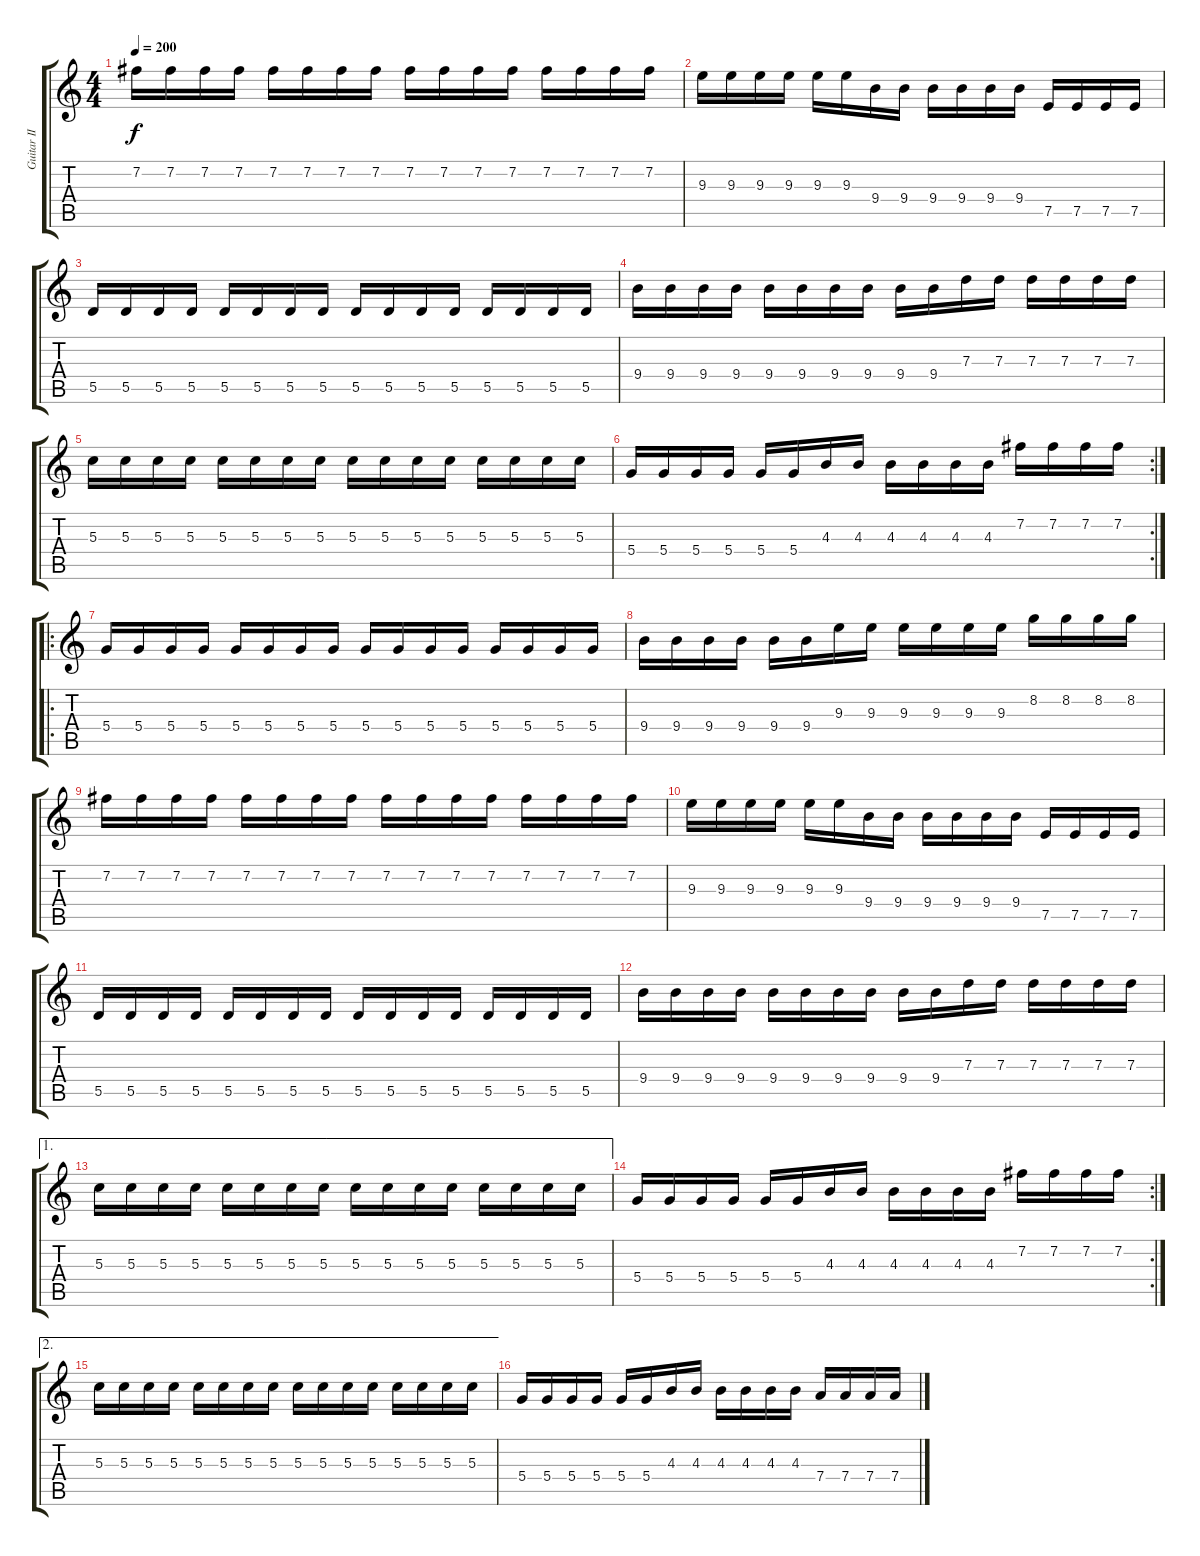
\track ("Guitar II" "Guitar II") {instrument distortionguitar}
\staff {score tabs}
\tuning (E4 B3 G3 D3 A2 E2) {hide}
\ts (4 4)
\tempo 200
\clef g2
\ks c
7.2.16{dy f} 7.2.16 7.2.16 7.2.16 7.2.16 7.2.16 7.2.16 7.2.16 7.2.16 7.2.16 7.2.16 7.2.16 7.2.16 7.2.16 7.2.16 7.2.16 |
9.3.16 9.3.16 9.3.16 9.3.16 9.3.16 9.3.16 9.4.16 9.4.16 9.4.16 9.4.16 9.4.16 9.4.16 7.5.16 7.5.16 7.5.16 7.5.16 |
5.5.16 5.5.16 5.5.16 5.5.16 5.5.16 5.5.16 5.5.16 5.5.16 5.5.16 5.5.16 5.5.16 5.5.16 5.5.16 5.5.16 5.5.16 5.5.16 |
9.4.16 9.4.16 9.4.16 9.4.16 9.4.16 9.4.16 9.4.16 9.4.16 9.4.16 9.4.16 7.3.16 7.3.16 7.3.16 7.3.16 7.3.16 7.3.16 |
5.3.16 5.3.16 5.3.16 5.3.16 5.3.16 5.3.16 5.3.16 5.3.16 5.3.16 5.3.16 5.3.16 5.3.16 5.3.16 5.3.16 5.3.16 5.3.16 |
\rc 2
5.4.16 5.4.16 5.4.16 5.4.16 5.4.16 5.4.16 4.3.16 4.3.16 4.3.16 4.3.16 4.3.16 4.3.16 7.2.16 7.2.16 7.2.16 7.2.16 |
\ro
5.4.16 5.4.16 5.4.16 5.4.16 5.4.16 5.4.16 5.4.16 5.4.16 5.4.16 5.4.16 5.4.16 5.4.16 5.4.16 5.4.16 5.4.16 5.4.16 |
9.4.16 9.4.16 9.4.16 9.4.16 9.4.16 9.4.16 9.3.16 9.3.16 9.3.16 9.3.16 9.3.16 9.3.16 8.2.16 8.2.16 8.2.16 8.2.16 |
7.2.16 7.2.16 7.2.16 7.2.16 7.2.16 7.2.16 7.2.16 7.2.16 7.2.16 7.2.16 7.2.16 7.2.16 7.2.16 7.2.16 7.2.16 7.2.16 |
9.3.16 9.3.16 9.3.16 9.3.16 9.3.16 9.3.16 9.4.16 9.4.16 9.4.16 9.4.16 9.4.16 9.4.16 7.5.16 7.5.16 7.5.16 7.5.16 |
5.5.16 5.5.16 5.5.16 5.5.16 5.5.16 5.5.16 5.5.16 5.5.16 5.5.16 5.5.16 5.5.16 5.5.16 5.5.16 5.5.16 5.5.16 5.5.16 |
9.4.16 9.4.16 9.4.16 9.4.16 9.4.16 9.4.16 9.4.16 9.4.16 9.4.16 9.4.16 7.3.16 7.3.16 7.3.16 7.3.16 7.3.16 7.3.16 |
\ae 1
5.3.16 5.3.16 5.3.16 5.3.16 5.3.16 5.3.16 5.3.16 5.3.16 5.3.16 5.3.16 5.3.16 5.3.16 5.3.16 5.3.16 5.3.16 5.3.16 |
\rc 2
5.4.16 5.4.16 5.4.16 5.4.16 5.4.16 5.4.16 4.3.16 4.3.16 4.3.16 4.3.16 4.3.16 4.3.16 7.2.16 7.2.16 7.2.16 7.2.16 |
\ae 2
5.3.16 5.3.16 5.3.16 5.3.16 5.3.16 5.3.16 5.3.16 5.3.16 5.3.16 5.3.16 5.3.16 5.3.16 5.3.16 5.3.16 5.3.16 5.3.16 |
5.4.16 5.4.16 5.4.16 5.4.16 5.4.16 5.4.16 4.3.16 4.3.16 4.3.16 4.3.16 4.3.16 4.3.16 7.4.16 7.4.16 7.4.16 7.4.16
